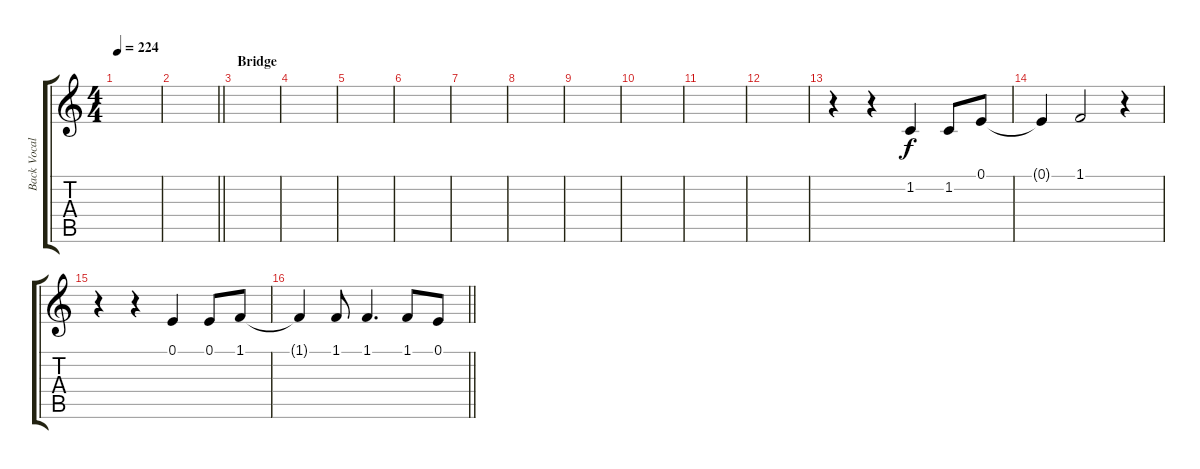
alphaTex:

\track ("Back Vocals" "Back Vocal") {instrument tenorsax}
\staff {score tabs}
\tuning (E4 B3 G3 D3 A2 E2) {hide}
\ts (4 4)
\tempo 224
\clef g2
\ks c
|
\barLineRight lightlight
|
\section ("" "Bridge")
|
|
|
|
|
|
|
|
|
|
r.4 r.4 1.2.4 1.2.8 0.1.8 |
0.1{t}.4 1.1.2 r.4 |
r.4 r.4 0.1.4 0.1.8 1.1.8 |
\barLineRight lightlight
1.1{t}.4 1.1.8 1.1.4{d} 1.1.8 0.1.8
